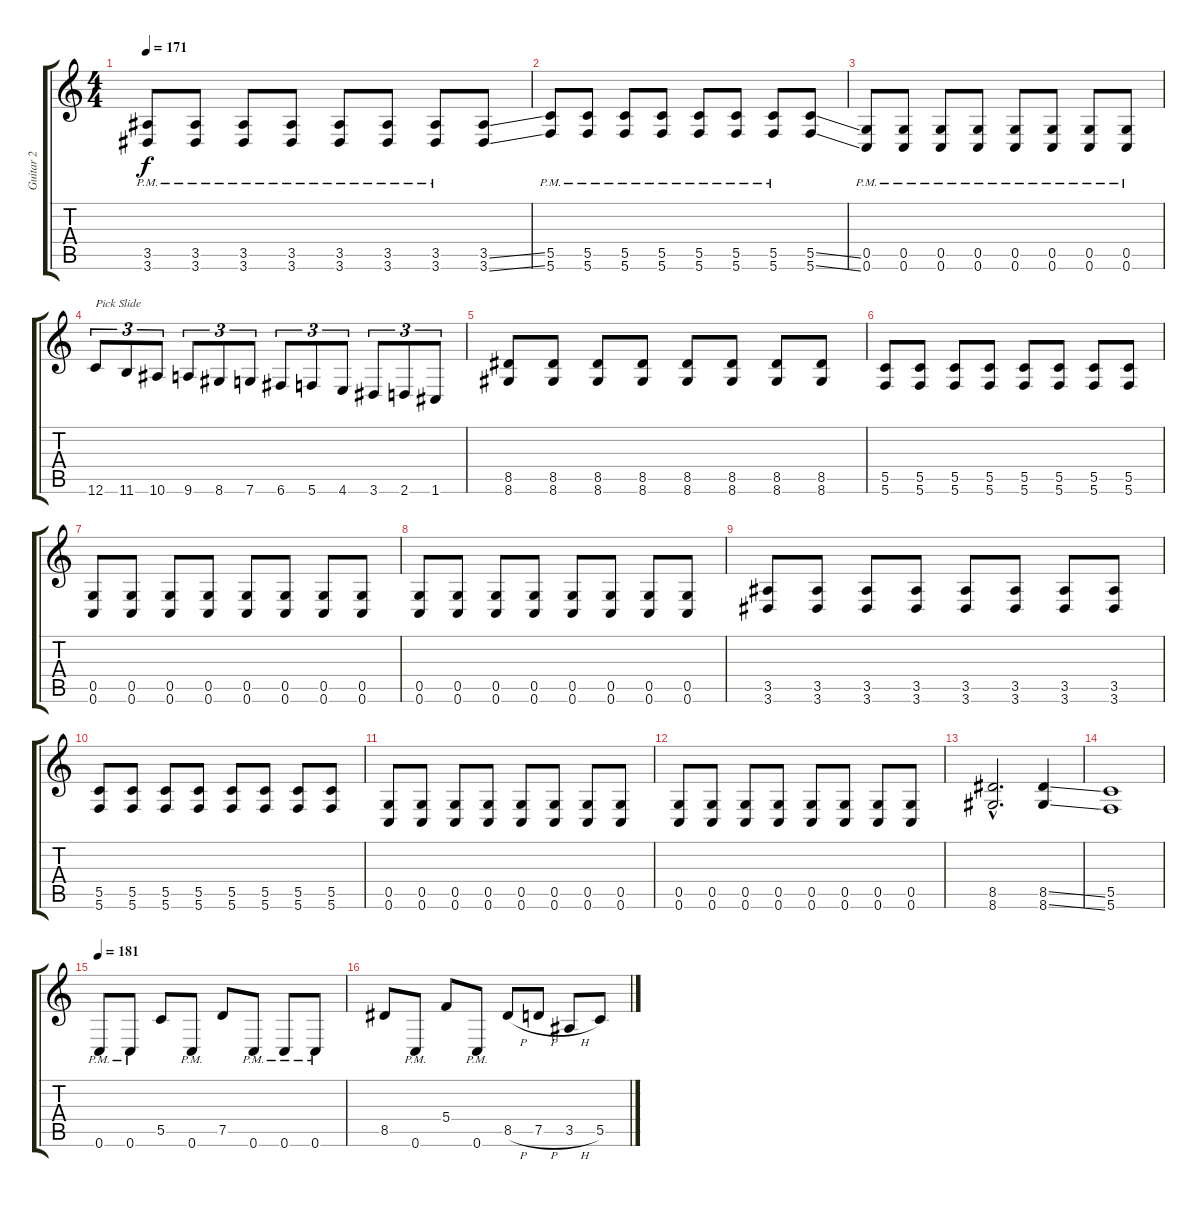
\track ("Guitar 2" "Guitar 2") {instrument distortionguitar}
\staff {score tabs}
\tuning (D4 A3 F3 C3 G2 C2) {hide}
\ts (4 4)
\tempo 171
\clef g2
\ks c
(3.5{pm} 3.6{pm}).8{dy f} (3.5{pm} 3.6{pm}).8 (3.5{pm} 3.6{pm}).8 (3.5{pm} 3.6{pm}).8 (3.5{pm} 3.6{pm}).8 (3.5{pm} 3.6{pm}).8 (3.5{pm} 3.6{pm}).8 (3.5{ss} 3.6{ss}).8 |
(5.5{pm} 5.6{pm}).8 (5.5{pm} 5.6{pm}).8 (5.5{pm} 5.6{pm}).8 (5.5{pm} 5.6{pm}).8 (5.5{pm} 5.6{pm}).8 (5.5{pm} 5.6{pm}).8 (5.5{pm} 5.6{pm}).8 (5.5{ss} 5.6{ss}).8 |
(0.5{pm} 0.6{pm}).8 (0.5{pm} 0.6{pm}).8 (0.5{pm} 0.6{pm}).8 (0.5{pm} 0.6{pm}).8 (0.5{pm} 0.6{pm}).8 (0.5{pm} 0.6{pm}).8 (0.5{pm} 0.6{pm}).8 (0.5{pm} 0.6{pm}).8 |
12.6.8{tu (3 2) txt "Pick Slide" volume 16 instrument guitarfretnoise} 11.6.8{tu (3 2)} 10.6.8{tu (3 2)} 9.6.8{tu (3 2)} 8.6.8{tu (3 2)} 7.6.8{tu (3 2)} 6.6.8{tu (3 2)} 5.6.8{tu (3 2)} 4.6.8{tu (3 2)} 3.6.8{tu (3 2)} 2.6.8{tu (3 2)} 1.6.8{tu (3 2)} |
(8.5 8.6).8{volume 13 instrument distortionguitar} (8.5 8.6).8 (8.5 8.6).8 (8.5 8.6).8 (8.5 8.6).8 (8.5 8.6).8 (8.5 8.6).8 (8.5 8.6).8 |
(5.5 5.6).8 (5.5 5.6).8 (5.5 5.6).8 (5.5 5.6).8 (5.5 5.6).8 (5.5 5.6).8 (5.5 5.6).8 (5.5 5.6).8 |
(0.5 0.6).8 (0.5 0.6).8 (0.5 0.6).8 (0.5 0.6).8 (0.5 0.6).8 (0.5 0.6).8 (0.5 0.6).8 (0.5 0.6).8 |
(0.5 0.6).8 (0.5 0.6).8 (0.5 0.6).8 (0.5 0.6).8 (0.5 0.6).8 (0.5 0.6).8 (0.5 0.6).8 (0.5 0.6).8 |
(3.5 3.6).8 (3.5 3.6).8 (3.5 3.6).8 (3.5 3.6).8 (3.5 3.6).8 (3.5 3.6).8 (3.5 3.6).8 (3.5 3.6).8 |
(5.5 5.6).8 (5.5 5.6).8 (5.5 5.6).8 (5.5 5.6).8 (5.5 5.6).8 (5.5 5.6).8 (5.5 5.6).8 (5.5 5.6).8 |
(0.5 0.6).8 (0.5 0.6).8 (0.5 0.6).8 (0.5 0.6).8 (0.5 0.6).8 (0.5 0.6).8 (0.5 0.6).8 (0.5 0.6).8 |
(0.5 0.6).8 (0.5 0.6).8 (0.5 0.6).8 (0.5 0.6).8 (0.5 0.6).8 (0.5 0.6).8 (0.5 0.6).8 (0.5 0.6).8 |
(8.5{hac} 8.6{hac}).2{d} (8.5{ss} 8.6{ss}).4 |
(5.5 5.6).1 |
\tempo 181
0.6{pm}.8 0.6{pm}.8 5.5.8 0.6{pm}.8 7.5.8 0.6{pm}.8 0.6{pm}.8 0.6{pm}.8 |
8.5.8 0.6{pm}.8 5.4.8 0.6{pm}.8 8.5{h}.8 7.5{h}.8 3.5{h}.8 5.5.8
